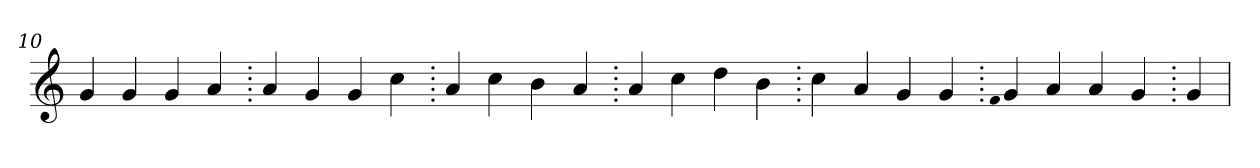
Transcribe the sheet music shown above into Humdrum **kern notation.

**kern
*part1
*staff1
*clefG2
=10.
4g
4g
4g
4a
=20.
4a
4g
4g
4cc
=30.
4a
4cc
4b
4a
=40.
4a
4cc
4dd
4b
=50.
4cc
4a
4g
4g
=60.
qqf
4g
4a
4a
4g
=70.
4g
=
*-
